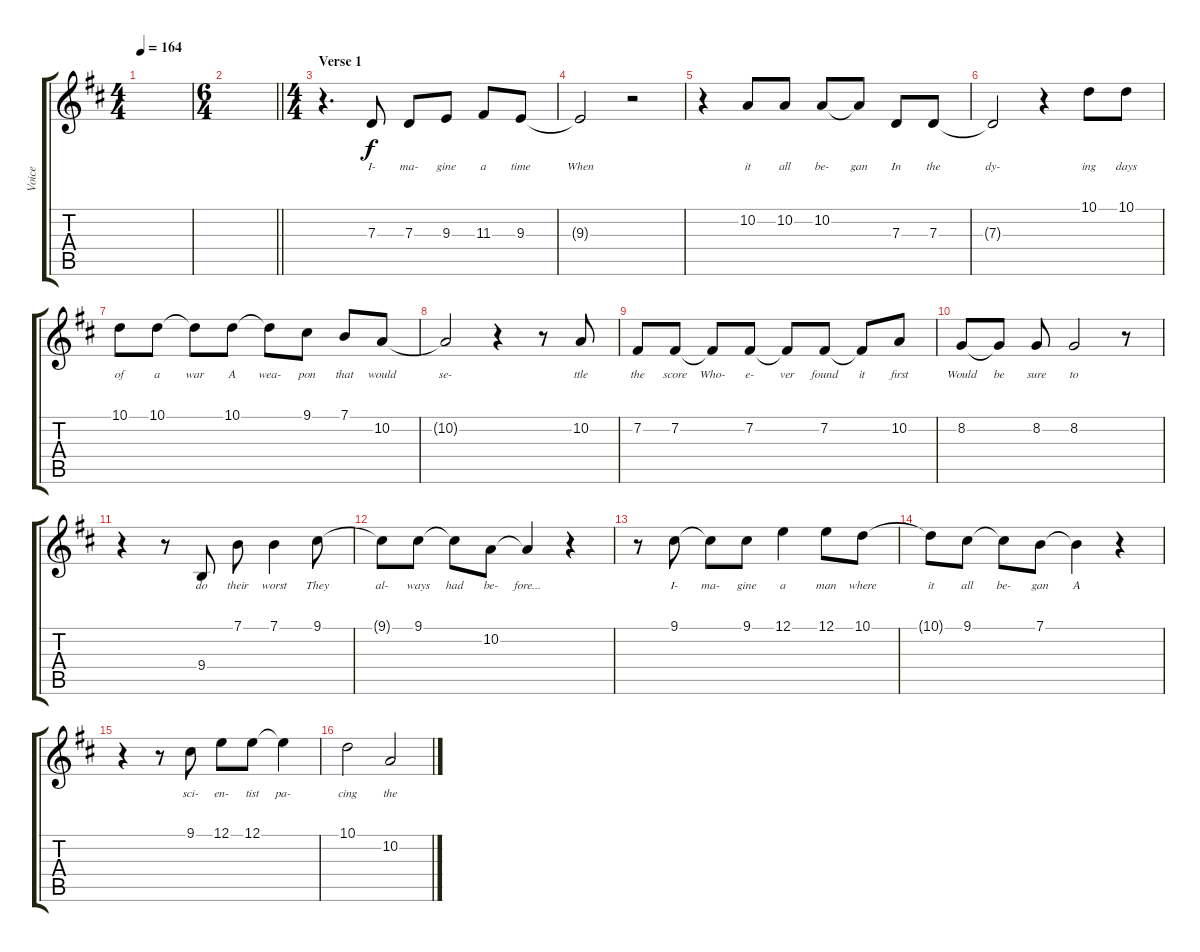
\track ("Voice" "Voice") {instrument lead2sawtooth}
\staff {score tabs}
\tuning (E4 B3 G3 D3 A2 E2) {hide}
\ts (4 4)
\tempo 164
\clef g2
\ks bminor
|
\ts (6 4)
\barLineRight lightlight
|
\ts (4 4)
\section ("" "Verse 1")
r.4{d} 7.3.8{lyrics (0 "I-") lyrics (1 "") lyrics (2 "") lyrics (3 "") lyrics (4 "")} 7.3.8{lyrics (0 "ma-") lyrics (1 "") lyrics (2 "") lyrics (3 "") lyrics (4 "")} 9.3.8{lyrics (0 "gine") lyrics (1 "") lyrics (2 "") lyrics (3 "") lyrics (4 "")} 11.3.8{lyrics (0 "a") lyrics (1 "") lyrics (2 "") lyrics (3 "") lyrics (4 "")} 9.3.8{lyrics (0 "time") lyrics (1 "") lyrics (2 "") lyrics (3 "") lyrics (4 "")} |
9.3{t}.2{lyrics (0 "When") lyrics (1 "") lyrics (2 "") lyrics (3 "") lyrics (4 "")} r.2 |
r.4 10.2.8{lyrics (0 "it") lyrics (1 "") lyrics (2 "") lyrics (3 "") lyrics (4 "")} 10.2.8{lyrics (0 "all") lyrics (1 "") lyrics (2 "") lyrics (3 "") lyrics (4 "")} 10.2.8{lyrics (0 "be-") lyrics (1 "") lyrics (2 "") lyrics (3 "") lyrics (4 "")} 10.2{t}.8{lyrics (0 "gan") lyrics (1 "") lyrics (2 "") lyrics (3 "") lyrics (4 "")} 7.3.8{lyrics (0 "In") lyrics (1 "") lyrics (2 "") lyrics (3 "") lyrics (4 "")} 7.3.8{lyrics (0 "the") lyrics (1 "") lyrics (2 "") lyrics (3 "") lyrics (4 "")} |
7.3{t}.2{lyrics (0 "dy-") lyrics (1 "") lyrics (2 "") lyrics (3 "") lyrics (4 "")} r.4 10.1.8{lyrics (0 "ing") lyrics (1 "") lyrics (2 "") lyrics (3 "") lyrics (4 "")} 10.1.8{lyrics (0 "days") lyrics (1 "") lyrics (2 "") lyrics (3 "") lyrics (4 "")} |
10.1.8{lyrics (0 "of") lyrics (1 "") lyrics (2 "") lyrics (3 "") lyrics (4 "")} 10.1.8{lyrics (0 "a") lyrics (1 "") lyrics (2 "") lyrics (3 "") lyrics (4 "")} 10.1{t}.8{lyrics (0 "war") lyrics (1 "") lyrics (2 "") lyrics (3 "") lyrics (4 "")} 10.1.8{lyrics (0 "A") lyrics (1 "") lyrics (2 "") lyrics (3 "") lyrics (4 "")} 10.1{t}.8{lyrics (0 "wea-") lyrics (1 "") lyrics (2 "") lyrics (3 "") lyrics (4 "")} 9.1.8{lyrics (0 "pon") lyrics (1 "") lyrics (2 "") lyrics (3 "") lyrics (4 "")} 7.1.8{lyrics (0 "that") lyrics (1 "") lyrics (2 "") lyrics (3 "") lyrics (4 "")} 10.2.8{lyrics (0 "would") lyrics (1 "") lyrics (2 "") lyrics (3 "") lyrics (4 "")} |
10.2{t}.2{lyrics (0 "se-") lyrics (1 "") lyrics (2 "") lyrics (3 "") lyrics (4 "")} r.4 r.8 10.2.8{lyrics (0 "ttle") lyrics (1 "") lyrics (2 "") lyrics (3 "") lyrics (4 "")} |
7.2.8{lyrics (0 "the") lyrics (1 "") lyrics (2 "") lyrics (3 "") lyrics (4 "")} 7.2.8{lyrics (0 "score") lyrics (1 "") lyrics (2 "") lyrics (3 "") lyrics (4 "")} 7.2{t}.8{lyrics (0 "Who-") lyrics (1 "") lyrics (2 "") lyrics (3 "") lyrics (4 "")} 7.2.8{lyrics (0 "e-") lyrics (1 "") lyrics (2 "") lyrics (3 "") lyrics (4 "")} 7.2{t}.8{lyrics (0 "ver") lyrics (1 "") lyrics (2 "") lyrics (3 "") lyrics (4 "")} 7.2.8{lyrics (0 "found") lyrics (1 "") lyrics (2 "") lyrics (3 "") lyrics (4 "")} 7.2{t}.8{lyrics (0 "it") lyrics (1 "") lyrics (2 "") lyrics (3 "") lyrics (4 "")} 10.2.8{lyrics (0 "first") lyrics (1 "") lyrics (2 "") lyrics (3 "") lyrics (4 "")} |
8.2.8{lyrics (0 "Would") lyrics (1 "") lyrics (2 "") lyrics (3 "") lyrics (4 "")} 8.2{t}.8{lyrics (0 "be") lyrics (1 "") lyrics (2 "") lyrics (3 "") lyrics (4 "")} 8.2.8{lyrics (0 "sure") lyrics (1 "") lyrics (2 "") lyrics (3 "") lyrics (4 "")} 8.2.2{lyrics (0 "to") lyrics (1 "") lyrics (2 "") lyrics (3 "") lyrics (4 "")} r.8 |
r.4 r.8 9.4.8{lyrics (0 "do") lyrics (1 "") lyrics (2 "") lyrics (3 "") lyrics (4 "")} 7.1.8{lyrics (0 "their") lyrics (1 "") lyrics (2 "") lyrics (3 "") lyrics (4 "")} 7.1.4{lyrics (0 "worst") lyrics (1 "") lyrics (2 "") lyrics (3 "") lyrics (4 "")} 9.1.8{lyrics (0 "They") lyrics (1 "") lyrics (2 "") lyrics (3 "") lyrics (4 "")} |
9.1{t}.8{lyrics (0 "al-") lyrics (1 "") lyrics (2 "") lyrics (3 "") lyrics (4 "")} 9.1.8{lyrics (0 "ways") lyrics (1 "") lyrics (2 "") lyrics (3 "") lyrics (4 "")} 9.1{t}.8{lyrics (0 "had") lyrics (1 "") lyrics (2 "") lyrics (3 "") lyrics (4 "")} 10.2.8{lyrics (0 "be-") lyrics (1 "") lyrics (2 "") lyrics (3 "") lyrics (4 "")} 10.2{t}.4{lyrics (0 "fore...") lyrics (1 "") lyrics (2 "") lyrics (3 "") lyrics (4 "")} r.4 |
r.8 9.1.8{lyrics (0 "I-") lyrics (1 "") lyrics (2 "") lyrics (3 "") lyrics (4 "")} 9.1{t}.8{lyrics (0 "ma-") lyrics (1 "") lyrics (2 "") lyrics (3 "") lyrics (4 "")} 9.1.8{lyrics (0 "gine") lyrics (1 "") lyrics (2 "") lyrics (3 "") lyrics (4 "")} 12.1.4{lyrics (0 "a") lyrics (1 "") lyrics (2 "") lyrics (3 "") lyrics (4 "")} 12.1.8{lyrics (0 "man") lyrics (1 "") lyrics (2 "") lyrics (3 "") lyrics (4 "")} 10.1.8{lyrics (0 "where") lyrics (1 "") lyrics (2 "") lyrics (3 "") lyrics (4 "")} |
10.1{t}.8{lyrics (0 "it") lyrics (1 "") lyrics (2 "") lyrics (3 "") lyrics (4 "")} 9.1.8{lyrics (0 "all") lyrics (1 "") lyrics (2 "") lyrics (3 "") lyrics (4 "")} 9.1{t}.8{lyrics (0 "be-") lyrics (1 "") lyrics (2 "") lyrics (3 "") lyrics (4 "")} 7.1.8{lyrics (0 "gan") lyrics (1 "") lyrics (2 "") lyrics (3 "") lyrics (4 "")} 7.1{t}.4{lyrics (0 "A") lyrics (1 "") lyrics (2 "") lyrics (3 "") lyrics (4 "")} r.4 |
r.4 r.8 9.1.8{lyrics (0 "sci-") lyrics (1 "") lyrics (2 "") lyrics (3 "") lyrics (4 "")} 12.1.8{lyrics (0 "en-") lyrics (1 "") lyrics (2 "") lyrics (3 "") lyrics (4 "")} 12.1.8{lyrics (0 "tist") lyrics (1 "") lyrics (2 "") lyrics (3 "") lyrics (4 "")} 12.1{t}.4{lyrics (0 "pa-") lyrics (1 "") lyrics (2 "") lyrics (3 "") lyrics (4 "")} |
10.1.2{lyrics (0 "cing") lyrics (1 "") lyrics (2 "") lyrics (3 "") lyrics (4 "")} 10.2.2{lyrics (0 "the") lyrics (1 "") lyrics (2 "") lyrics (3 "") lyrics (4 "")}
